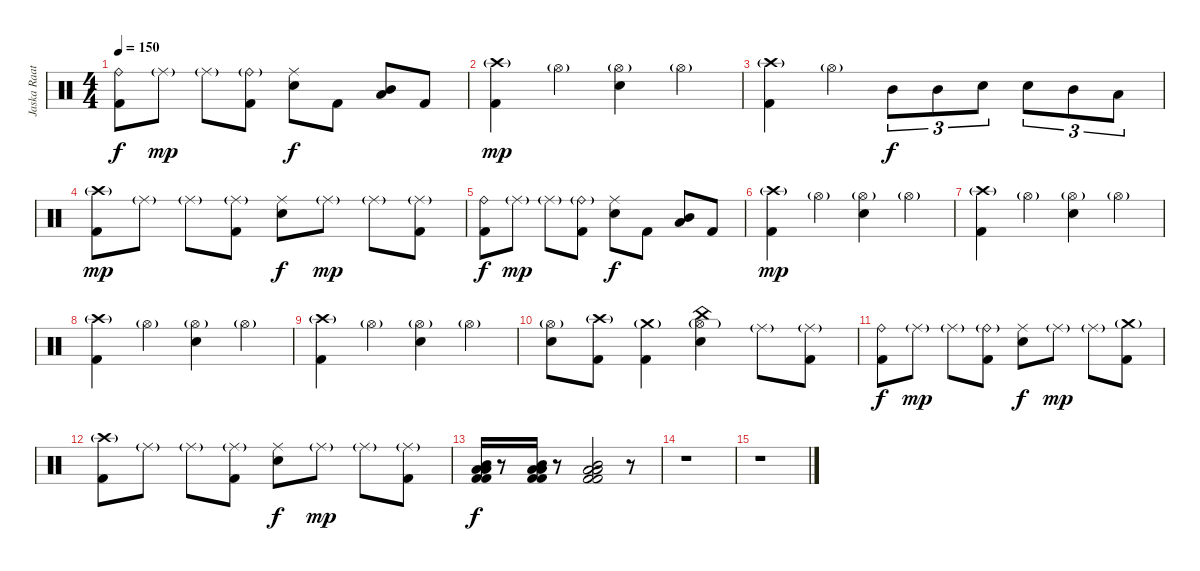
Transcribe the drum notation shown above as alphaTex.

\track ("Jaska Raatikainen" "Jaska Raat") {instrument percussion}
\staff {score}
\articulation defaults
\ts (4 4)
\tempo 150
\clef neutral
\ks c
("Ride (bell)" "Kick (hit) 2").8{dy f} "Ride (middle)"{g}.8{dy mp} "Ride (middle)"{g}.8 ("Ride (bell)"{g} "Kick (hit) 2").8 ("Ride (middle)" "Electric Snare (hit)").8{dy f} "Kick (hit) 2".8 ("Low Tom (hit)" "Mid Tom (hit)").8 "Kick (hit) 2".8 |
("Crash high (hit)"{g} "Kick (hit) 2").4{dy mp} "Hi-Hat (open)"{g}.4 ("Hi-Hat (open)"{g} "Electric Snare (hit)").4 "Hi-Hat (open)"{g}.4 |
("Crash high (hit)"{g} "Kick (hit) 2").4 "Hi-Hat (open)"{g}.4 "Mid Tom (hit)".8{tu (3 2) dy f} "Mid Tom (hit)".8{tu (3 2)} "Electric Snare (hit)".8{tu (3 2)} "Electric Snare (hit)".8{tu (3 2)} "Mid Tom (hit)".8{tu (3 2)} "Low Tom (hit)".8{tu (3 2)} |
("Crash high (hit)"{g} "Kick (hit) 2").8{dy mp} "Ride (middle)"{g}.8 "Ride (middle)"{g}.8 ("Ride (middle)"{g} "Kick (hit) 2").8 ("Ride (middle)" "Electric Snare (hit)").8{dy f} "Ride (middle)"{g}.8{dy mp} "Ride (middle)"{g}.8 ("Ride (middle)"{g} "Kick (hit) 2").8 |
("Ride (bell)" "Kick (hit) 2").8{dy f} "Ride (middle)"{g}.8{dy mp} "Ride (middle)"{g}.8 ("Ride (bell)"{g} "Kick (hit) 2").8 ("Ride (middle)" "Electric Snare (hit)").8{dy f} "Kick (hit) 2".8 ("Low Tom (hit)" "Mid Tom (hit)").8 "Kick (hit) 2".8 |
("Crash high (hit)"{g} "Kick (hit) 2").4{dy mp} "Hi-Hat (open)"{g}.4 ("Hi-Hat (open)"{g} "Electric Snare (hit)").4 "Hi-Hat (open)"{g}.4 |
("Crash high (hit)"{g} "Kick (hit) 2").4 "Hi-Hat (open)"{g}.4 ("Hi-Hat (open)"{g} "Electric Snare (hit)").4 "Hi-Hat (open)"{g}.4 |
("Crash high (hit)"{g} "Kick (hit) 2").4 "Hi-Hat (open)"{g}.4 ("Hi-Hat (open)"{g} "Electric Snare (hit)").4 "Hi-Hat (open)"{g}.4 |
("Crash high (hit)"{g} "Kick (hit) 2").4 "Hi-Hat (open)"{g}.4 ("Hi-Hat (open)"{g} "Electric Snare (hit)").4 "Hi-Hat (open)"{g}.4 |
("Hi-Hat (open)"{g} "Electric Snare (hit)").8 ("Crash high (hit)"{g} "Kick (hit) 2").8 ("Crash medium (hit)"{g} "Kick (hit) 2").4 ("Hi-Hat (open)"{g} "China (hit)" "Electric Snare (hit)").4 "Ride (middle)"{g}.8 ("Ride (middle)"{g} "Kick (hit) 2").8 |
("Ride (bell)" "Kick (hit) 2").8{dy f} "Ride (middle)"{g}.8{dy mp} "Ride (middle)"{g}.8 ("Ride (bell)"{g} "Kick (hit) 2").8 ("Ride (middle)" "Electric Snare (hit)").8{dy f} "Ride (middle)"{g}.8{dy mp} "Ride (middle)"{g}.8 ("Crash medium (hit)"{g} "Kick (hit) 2").8 |
("Crash high (hit)"{g} "Kick (hit) 2").8 "Ride (middle)"{g}.8 "Ride (middle)"{g}.8 ("Ride (middle)"{g} "Kick (hit) 2").8 ("Ride (middle)" "Electric Snare (hit)").8{dy f} "Ride (middle)"{g}.8{dy mp} "Ride (middle)"{g}.8 ("Ride (middle)"{g} "Kick (hit) 2").8 |
("Low Tom (hit)" "Mid Tom (hit)" "Low Tom (hit)" "Kick (hit) 2" "Kick (hit) 2").16{dy f} r.8 ("Low Tom (hit)" "Mid Tom (hit)" "Low Tom (hit)" "Kick (hit) 2" "Kick (hit) 2").16 r.8 ("Low Tom (hit)" "Mid Tom (hit)" "Low Tom (hit)" "Kick (hit) 2" "Kick (hit) 2").2 r.8 |
r.1 |
r.1
